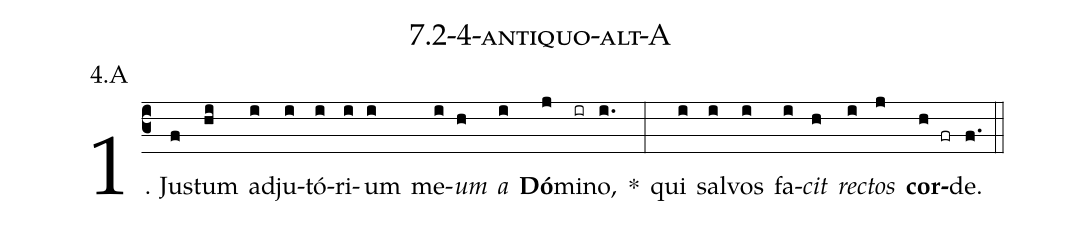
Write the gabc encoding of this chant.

name: 7.2-4-antiquo-alt-A;
annotation: 4.A;
%%
(c3)1. Jus(f)tum(hi) ad(i)ju(i)tó(i)ri(i)um(i) me(i)<i>um</i>(h) <i>a</i>(i) <b>Dó</b>(j)mi(ir)no,(i.) *(:) qui(i) sal(i)vos(i) fa(i)<i>cit</i>(h) <i>rec</i>(i)<i>tos</i>(j) <b>cor</b>(h fr)de.(f.) (::)
